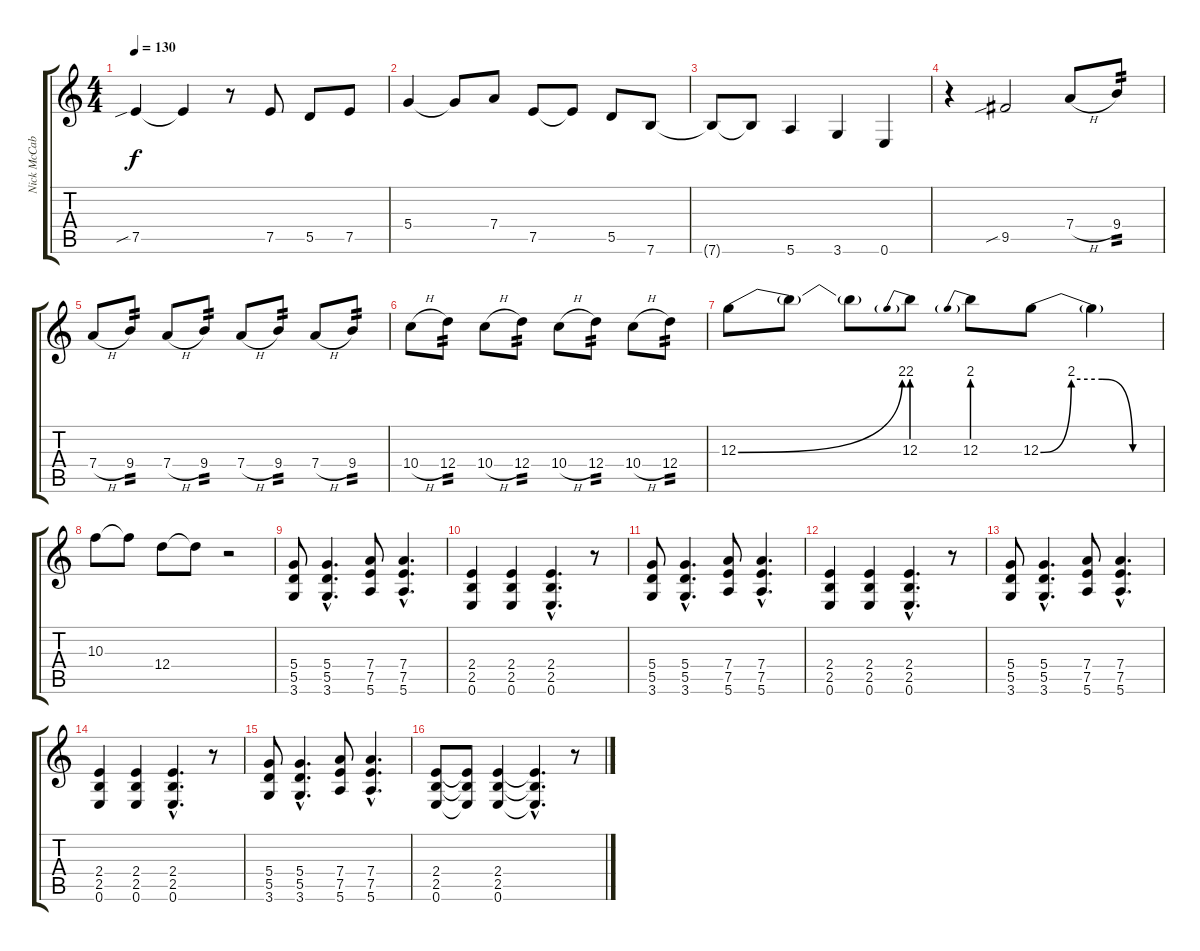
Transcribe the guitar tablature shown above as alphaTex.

\track ("Nick McCabe" "Nick McCab") {instrument distortionguitar}
\staff {score tabs}
\tuning (E4 B3 G3 D3 A2 E2) {hide}
\ts (4 4)
\tempo 130
\clef g2
\ks c
7.5{sib}.4{dy f} 7.5{t}.4 r.8 7.5.8 5.5.8 7.5.8 |
5.4.4 5.4{t}.8 7.4.8 7.5.8 7.5{t}.8 5.5.8 7.6.8 |
7.6{t}.8 7.6{t}.8 5.6.4 3.6.4 0.6.4 |
r.4 9.5{sib}.2 7.4{h}.8 9.4.8{tp 2} |
7.4{h}.8 9.4.8{tp 2} 7.4{h}.8 9.4.8{tp 2} 7.4{h}.8 9.4.8{tp 2} 7.4{h}.8 9.4.8{tp 2} |
10.4{h}.8 12.4.8{tp 2} 10.4{h}.8 12.4.8{tp 2} 10.4{h}.8 12.4.8{tp 2} 10.4{h}.8 12.4.8{tp 2} |
12.3{be (bend 0 0 60 8)}.8 12.3{t}.8 12.3{t}.8 12.3{be (prebend 0 8 60 8)}.8 12.3{be (prebend 0 8 60 8)}.8 12.3{be (custom 0 0 15 8 30 8 45 0 60 0)}.8 12.3{t}.4 |
10.3.8 10.3{t}.8 12.4.8 12.4{t}.8 r.2{instrument distortionguitar} |
(5.4 5.5 3.6).8 (5.4{hac} 5.5{hac} 3.6{hac}).4{d} (7.4 7.5 5.6).8 (7.4{hac} 7.5{hac} 5.6{hac}).4{d} |
(2.4 2.5 0.6).4 (2.4 2.5 0.6).4 (2.4{hac} 2.5{hac} 0.6{hac}).4{d} r.8 |
(5.4 5.5 3.6).8 (5.4{hac} 5.5{hac} 3.6{hac}).4{d} (7.4 7.5 5.6).8 (7.4{hac} 7.5{hac} 5.6{hac}).4{d} |
(2.4 2.5 0.6).4 (2.4 2.5 0.6).4 (2.4{hac} 2.5{hac} 0.6{hac}).4{d} r.8 |
(5.4 5.5 3.6).8 (5.4{hac} 5.5{hac} 3.6{hac}).4{d} (7.4 7.5 5.6).8 (7.4{hac} 7.5{hac} 5.6{hac}).4{d} |
(2.4 2.5 0.6).4 (2.4 2.5 0.6).4 (2.4{hac} 2.5{hac} 0.6{hac}).4{d} r.8 |
(5.4 5.5 3.6).8 (5.4{hac} 5.5{hac} 3.6{hac}).4{d} (7.4 7.5 5.6).8 (7.4{hac} 7.5{hac} 5.6{hac}).4{d} |
(2.4 2.5 0.6).8 (2.4{t} 2.5{t} 0.6{t}).8 (2.4 2.5 0.6).4 (2.4{hac t} 2.5{hac t} 0.6{hac t}).4{d} r.8{instrument tangoaccordion}
